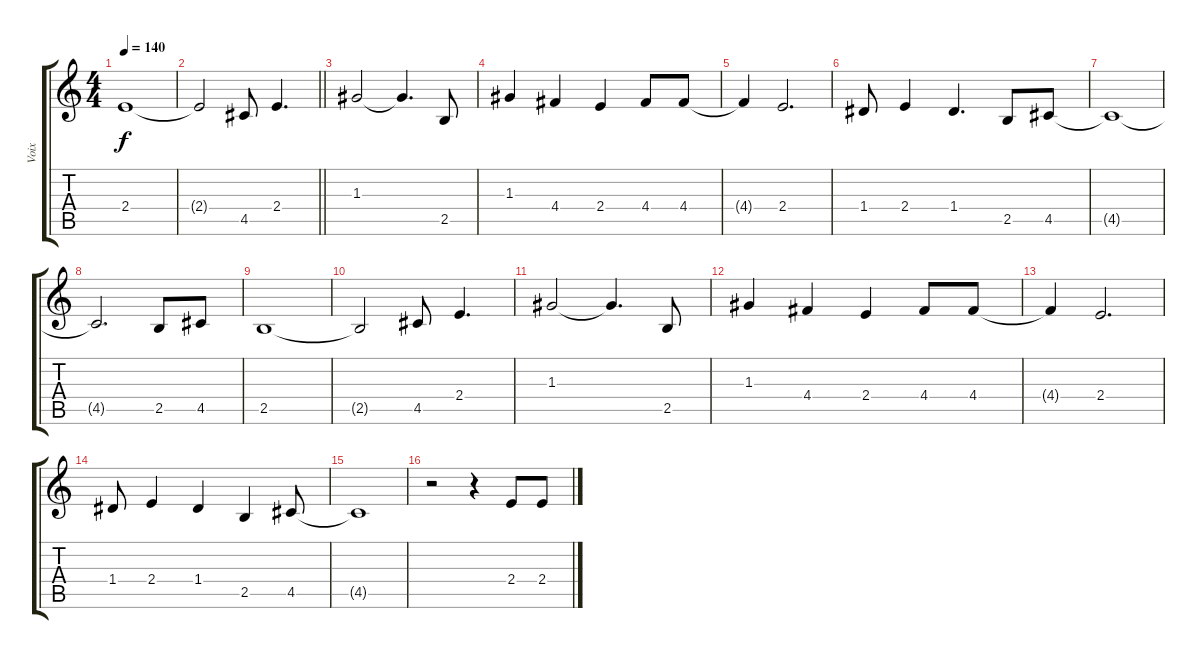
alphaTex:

\track ("Voix" "Voix") {instrument acousticguitarsteel}
\staff {score tabs}
\tuning (E4 B3 G3 D3 A2 E2) {hide}
\ts (4 4)
\tempo 140
\clef g2
\ks c
2.4{t}.1{dy f} |
\barLineRight lightlight
2.4{t}.2 4.5.8 2.4.4{d} |
1.3.2 1.3{t}.4{d} 2.5.8 |
1.3.4 4.4.4 2.4.4 4.4.8 4.4.8 |
4.4{t}.4 2.4.2{d} |
1.4.8 2.4.4 1.4.4{d} 2.5.8 4.5.8 |
4.5{t}.1 |
4.5{t}.2{d} 2.5.8 4.5.8 |
2.5.1 |
2.5{t}.2 4.5.8 2.4.4{d} |
1.3.2 1.3{t}.4{d} 2.5.8 |
1.3.4 4.4.4 2.4.4 4.4.8 4.4.8 |
4.4{t}.4 2.4.2{d} |
1.4.8 2.4.4 1.4.4 2.5.4 4.5.8 |
4.5{t}.1 |
r.2 r.4 2.4.8 2.4.8
